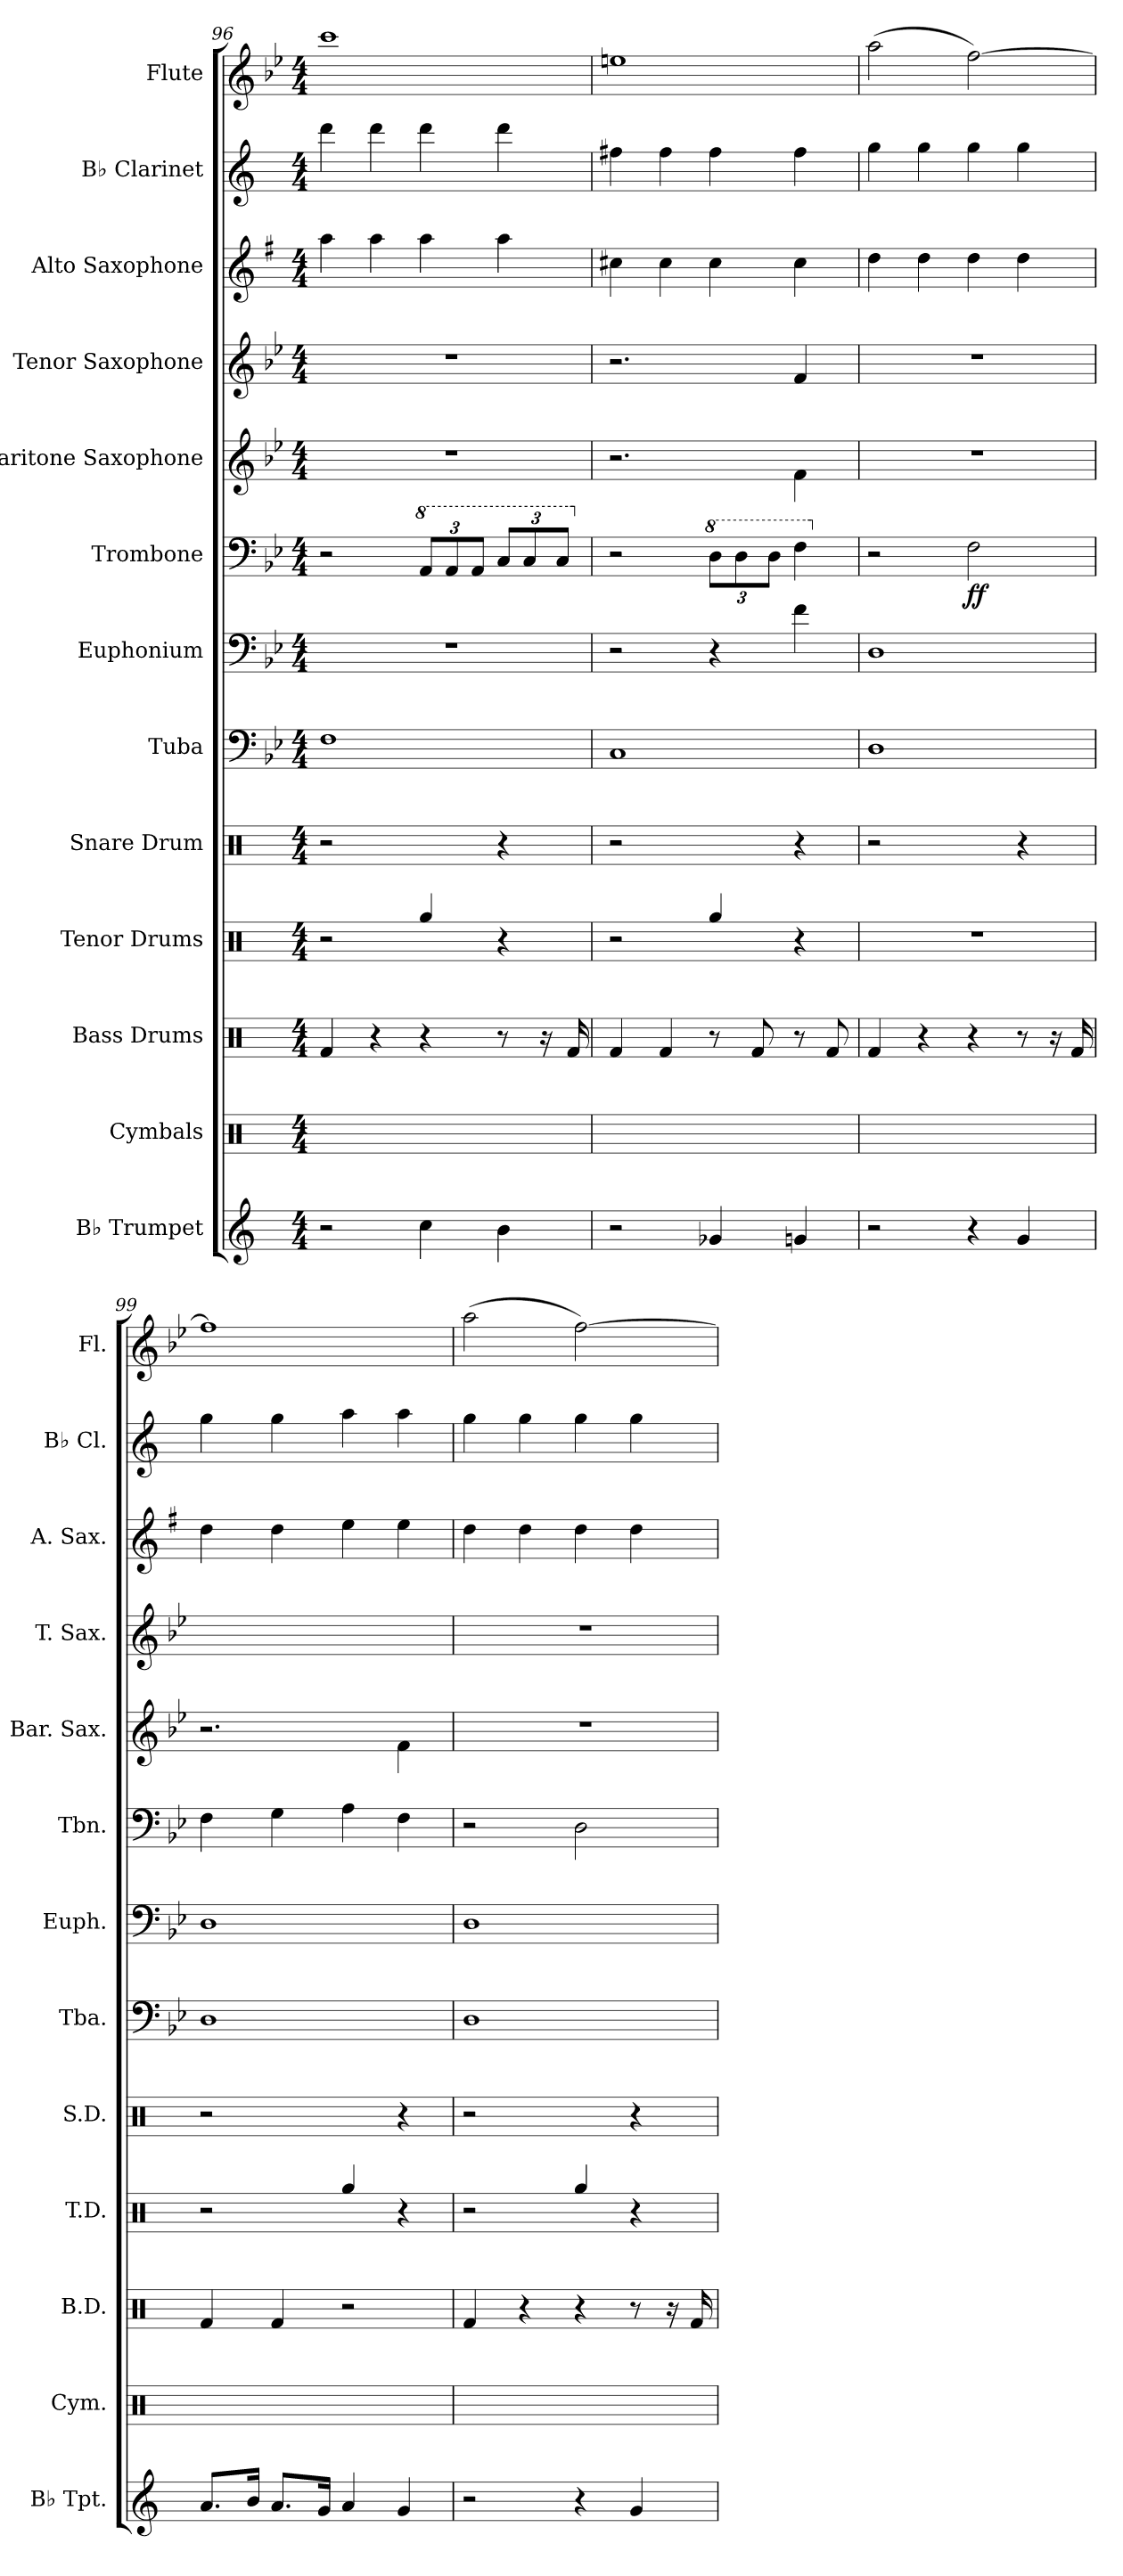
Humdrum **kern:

**kern	**kern	**kern	**kern	**kern	**kern	**kern	**kern	**dynam	**kern	**kern	**kern	**kern	**kern
*part13	*part12	*part11	*part10	*part9	*part8	*part7	*part6	*part6	*part5	*part4	*part3	*part2	*part1
*staff13	*staff12	*staff11	*staff10	*staff9	*staff8	*staff7	*staff6	*staff6	*staff5	*staff4	*staff3	*staff2	*staff1
*I"B♭ Trumpet	*I"Cymbals	*I"Bass Drums	*I"Tenor Drums	*I"Snare Drum	*I"Tuba	*I"Euphonium	*I"Trombone	*	*I"Baritone Saxophone	*I"Tenor Saxophone	*I"Alto Saxophone	*I"B♭ Clarinet	*I"Flute
*I'B♭ Tpt.	*I'Cym.	*I'B.D.	*I'T.D.	*I'S.D.	*I'Tba.	*I'Euph.	*I'Tbn.	*	*I'Bar. Sax.	*I'T. Sax.	*I'A. Sax.	*I'B♭ Cl.	*I'Fl.
*clefG2	*clefX	*clefX	*clefX	*clefX	*clefF4	*clefF4	*clefF4	*	*clefG2	*clefG2	*clefG2	*clefG2	*clefG2
*ITrd1c2	*	*	*	*	*	*	*	*	*ITrd12c21	*ITrd8c14	*ITrd5c9	*ITrd1c2	*
*k[b-e-]	*k[]	*k[]	*k[]	*k[]	*k[b-e-]	*k[b-e-]	*k[b-e-]	*	*k[b-e-]	*k[b-e-]	*k[b-e-]	*k[b-e-]	*k[b-e-]
*M4/4	*M4/4	*M4/4	*M4/4	*M4/4	*M4/4	*M4/4	*M4/4	*	*M4/4	*M4/4	*M4/4	*M4/4	*M4/4
=96	=96	=96	=96	=96	=96	=96	=96	=96	=96	=96	=96	=96	=96
2r	4R/	4Rf/	2r	2r	1F	1r	2r	.	1r	1r	4cc\	4ccc\	1ccc
.	4R/	4r	.	.	.	.	.	.	.	.	4cc\	4ccc\	.
*	*	*	*	*	*	*	*8va	*	*	*	*	*	*
*	*	*	*	*	*	*	*Xbrackettup	*	*	*	*	*	*
4b-\	4R/	4r	4Rgg/	4R/	.	.	12A/L	.	.	.	4cc\	4ccc\	.
.	.	.	.	.	.	.	12A/	.	.	.	.	.	.
.	.	.	.	.	.	.	12A/J	.	.	.	.	.	.
4a\	4R/	8r	4r	4r	.	.	12c/L	.	.	.	4cc\	4ccc\	.
.	.	.	.	.	.	.	12c/	.	.	.	.	.	.
.	.	16r	.	.	.	.	.	.	.	.	.	.	.
.	.	.	.	.	.	.	12c/J	.	.	.	.	.	.
.	.	16Rf/	.	.	.	.	.	.	.	.	.	.	.
=97	=97	=97	=97	=97	=97	=97	=97	=97	=97	=97	=97	=97	=97
*	*	*	*	*	*	*	*X8va	*	*	*	*	*	*
2r	4R/	4Rf/	2r	2r	1C	2r	2r	.	2.r	2.r	4en\	4een\	1een
.	4R/	4Rf/	.	.	.	.	.	.	.	.	4e\	4ee\	.
*	*	*	*	*	*	*	*8va	*	*	*	*	*	*
4f-X/	4R/	8r	4Rgg/	4R/	.	4r	12d\L	.	.	.	4e\	4ee\	.
.	.	.	.	.	.	.	12d\	.	.	.	.	.	.
.	.	8Rf/	.	.	.	.	.	.	.	.	.	.	.
.	.	.	.	.	.	.	12d\J	.	.	.	.	.	.
4fn/	4R/	8r	4r	4r	.	4f\	4f\	.	4F\	4F/	4e\	4ee\	.
.	.	8Rf/	.	.	.	.	.	.	.	.	.	.	.
=98	=98	=98	=98	=98	=98	=98	=98	=98	=98	=98	=98	=98	=98
*	*	*	*	*	*	*	*X8va	*	*	*	*	*	*
2r	4R/	4Rf/	1r	2r	1D	1D	2r	.	1r	1r	4f\	4ff\	(2aa\
.	4R/	4r	.	.	.	.	.	.	.	.	4f\	4ff\	.
!	!	!	!	!	!	!	!	!LO:DY:b	!	!	!	!	!
4r	4R/	4r	.	4R/	.	.	2F\	ff	.	.	4f\	4ff\	[2ff\)
4f/	4R/	8r	.	4r	.	.	.	.	.	.	4f\	4ff\	.
.	.	16r	.	.	.	.	.	.	.	.	.	.	.
.	.	16Rf/	.	.	.	.	.	.	.	.	.	.	.
!!LO:PB:g=z
=99	=99	=99	=99	=99	=99	=99	=99	=99	=99	=99	=99	=99	=99
8.g/L	4R/	4Rf/	2r	2r	1D	1D	4F\	.	2.r	2.ryy	4f\	4ff\	1ff]
16a/Jk	.	.	.	.	.	.	.	.	.	.	.	.	.
8.g/L	4R/	4Rf/	.	.	.	.	4G\	.	.	.	4f\	4ff\	.
16f/Jk	.	.	.	.	.	.	.	.	.	.	.	.	.
4g/	4R/	2r	4Rgg/	4R/	.	.	4A\	.	.	.	4g\	4gg\	.
4f/	4R/	.	4r	4r	.	.	4F\	.	4F\	4F/yy	4g\	4gg\	.
=100	=100	=100	=100	=100	=100	=100	=100	=100	=100	=100	=100	=100	=100
2r	4R/	4Rf/	2r	2r	1D	1D	2r	.	1r	1r	4f\	4ff\	(2aa\
.	4R/	4r	.	.	.	.	.	.	.	.	4f\	4ff\	.
4r	4R/	4r	4Rgg/	4R/	.	.	2D\	.	.	.	4f\	4ff\	[2ff\)
4f/	4R/	8r	4r	4r	.	.	.	.	.	.	4f\	4ff\	.
.	.	16r	.	.	.	.	.	.	.	.	.	.	.
.	.	16Rf/	.	.	.	.	.	.	.	.	.	.	.
=	=	=	=	=	=	=	=	=	=	=	=	=	=
*-	*-	*-	*-	*-	*-	*-	*-	*-	*-	*-	*-	*-	*-
